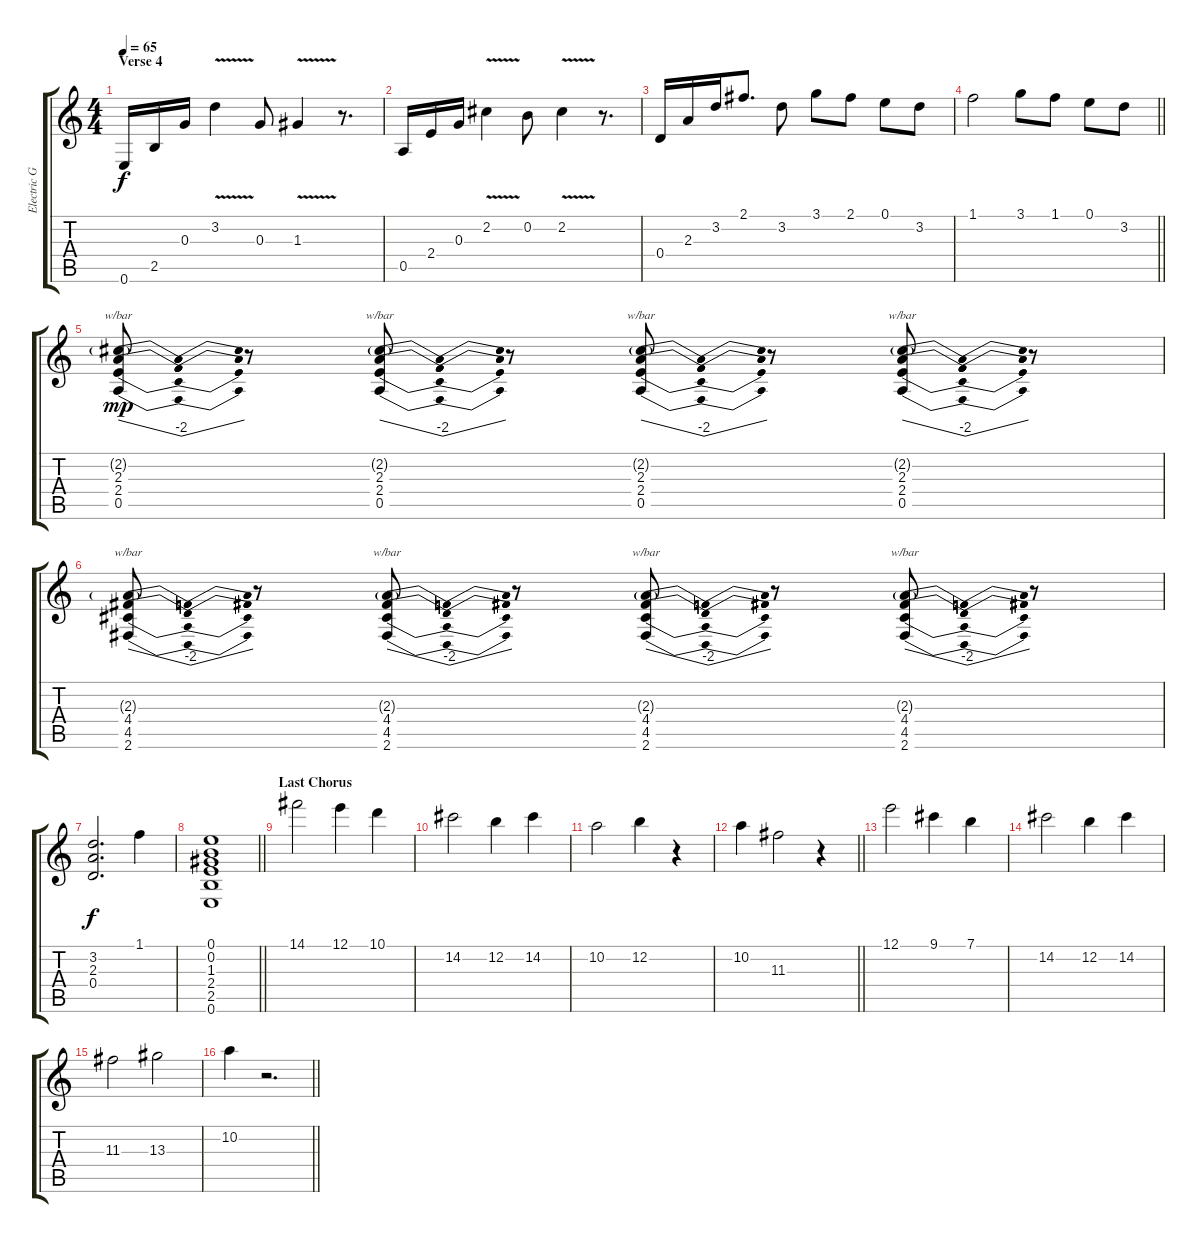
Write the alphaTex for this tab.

\track ("Electric Guitar" "Electric G") {instrument overdrivenguitar}
\staff {score tabs}
\tuning (E4 B3 G3 D3 A2 E2) {hide}
\ts (4 4)
\section ("" "Verse 4")
\tempo 65
\clef g2
\ks c
0.6.16{dy f} 2.5.16 0.3.16 3.2{v}.4 0.3.8 1.3{v}.4 r.8{d} |
0.5.16 2.4.16 0.3.16 2.2{v}.4 0.2.8 2.2{v}.4 r.8{d} |
0.4.16 2.3.16 3.2.16 2.1.8{d} 3.2.8 3.1.8 2.1.8 0.1.8 3.2.8 |
\barLineRight lightlight
1.1.2 3.1.8 1.1.8 0.1.8 3.2.8 |
(2.2{g} 2.3 2.4 0.5).8{tbe (dip default 0 0 30 -8 60 0) dy mp volume 10} r.8 (2.2{g} 2.3 2.4 0.5).8{tbe (dip default 0 0 30 -8 60 0)} r.8 (2.2{g} 2.3 2.4 0.5).8{tbe (dip default 0 0 30 -8 60 0)} r.8 (2.2{g} 2.3 2.4 0.5).8{tbe (dip default 0 0 30 -8 60 0)} r.8 |
(2.3{g} 4.4 4.5 2.6).8{tbe (dip default 0 0 30 -8 60 0)} r.8 (2.3{g} 4.4 4.5 2.6).8{tbe (dip default 0 0 30 -8 60 0)} r.8 (2.3{g} 4.4 4.5 2.6).8{tbe (dip default 0 0 30 -8 60 0)} r.8 (2.3{g} 4.4 4.5 2.6).8{tbe (dip default 0 0 30 -8 60 0)} r.8 |
(3.2 2.3 0.4).2{d dy f} 1.1.4 |
\barLineRight lightlight
(0.1 0.2 1.3 2.4 2.5 0.6).1 |
\section ("" "Last Chorus")
14.1.2{volume 12} 12.1.4 10.1.4 |
14.2.2 12.2.4 14.2.4 |
10.2.2 12.2.4 r.4 |
\barLineRight lightlight
10.2.4 11.3.2 r.4 |
12.1.2 9.1.4 7.1.4 |
14.2.2 12.2.4 14.2.4 |
11.3.2 13.3.2 |
\barLineRight lightlight
10.2.4 r.2{d}
